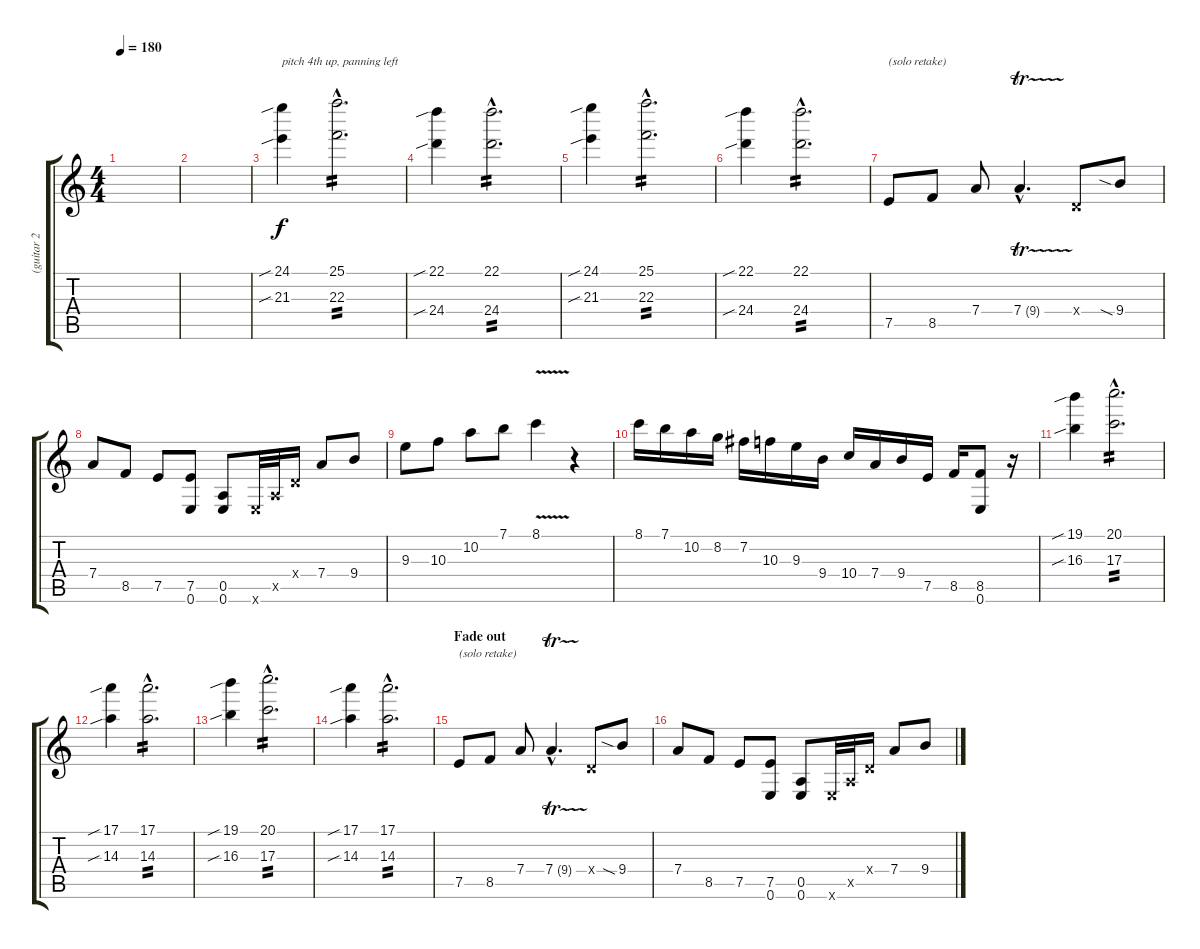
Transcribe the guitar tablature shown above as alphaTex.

\track ("(guitar 2 solo fx, overdub)" "(guitar 2 ") {instrument distortionguitar}
\staff {score tabs}
\tuning (E4 B3 G3 D3 A2 E2) {hide}
\ts (4 4)
\tempo 180
\clef g2
\ks c
|
|
(24.1{sib} 21.3{sib}).4{txt "pitch 4th up, panning left"} (25.1{hac} 22.3{hac}).2{d tp 2} |
(22.1{sib} 24.4{sib}).4 (22.1{hac} 24.4{hac}).2{d tp 2} |
(24.1{sib} 21.3{sib}).4 (25.1{hac} 22.3{hac}).2{d tp 2} |
(22.1{sib} 24.4{sib}).4 (22.1{hac} 24.4{hac}).2{d tp 2} |
7.5.8{txt "(solo retake)"} 8.5.8 7.4.8 7.4{tr (9 16) hac}.4{d} 0.4{x}.8 9.4{sia}.8 |
7.4.8 8.5.8 7.5.8 (7.5 0.6).8 (0.5 0.6).8 0.6{x}.32 0.5{x}.32 0.4{x}.16 7.4.8 9.4.8 |
9.3.8 10.3.8 10.2.8 7.1.8 8.1{v}.4 r.4 |
8.1.16 7.1.16 10.2.16 8.2.16 7.2.16 10.3.16 9.3.16 9.4.16 10.4.16 7.4.16 9.4.16 7.5.16 8.5.16 (8.5 0.6).8 r.16 |
(19.1{sib} 16.3{sib}).4 (20.1{hac} 17.3{hac}).2{d tp 2} |
(17.1{sib} 14.3{sib}).4 (17.1{hac} 14.3{hac}).2{d tp 2} |
(19.1{sib} 16.3{sib}).4 (20.1{hac} 17.3{hac}).2{d tp 2} |
(17.1{sib} 14.3{sib}).4 (17.1{hac} 14.3{hac}).2{d tp 2} |
\section ("" "Fade out")
7.5.8{txt "(solo retake)" volume 9} 8.5.8 7.4.8 7.4{tr (9 16) hac}.4{d} 0.4{x}.8 9.4{sia}.8 |
7.4.8 8.5.8 7.5.8 (7.5 0.6).8 (0.5 0.6).8 0.6{x}.32 0.5{x}.32 0.4{x}.16 7.4.8 9.4.8
